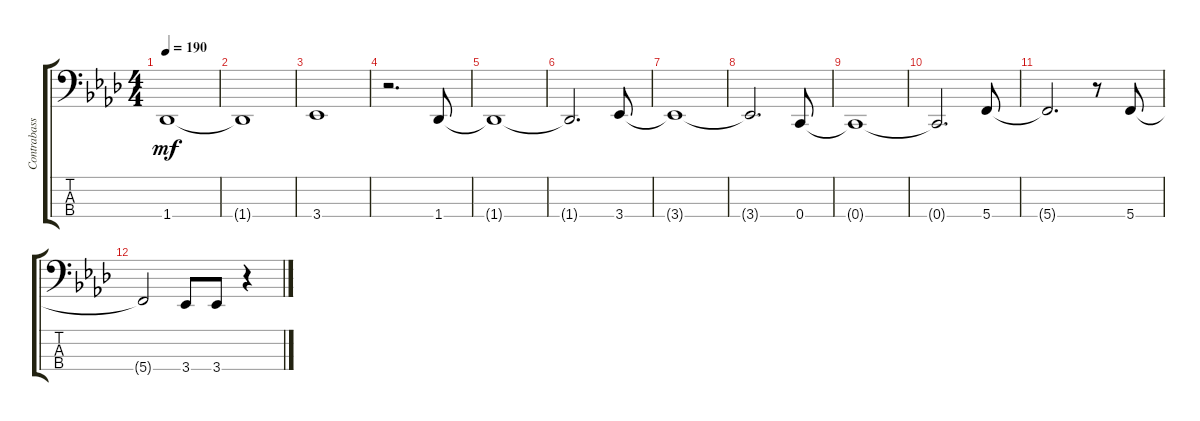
\track ("Contrabass " "Contrabass") {instrument cello}
\staff {score tabs}
\tuning (A3 D3 G2 C2) {hide}
\ts (4 4)
\tempo 190
\clef f4
\ks ab
1.4{t}.1{dy mf} |
1.4{t}.1 |
3.4.1 |
r.2{d} 1.4.8 |
1.4{t}.1 |
1.4{t}.2{d} 3.4.8 |
3.4{t}.1 |
3.4{t}.2{d} 0.4.8 |
0.4{t}.1 |
0.4{t}.2{d} 5.4.8 |
5.4{t}.2{d} r.8 5.4.8 |
5.4{t}.2 3.4.8 3.4.8 r.4
